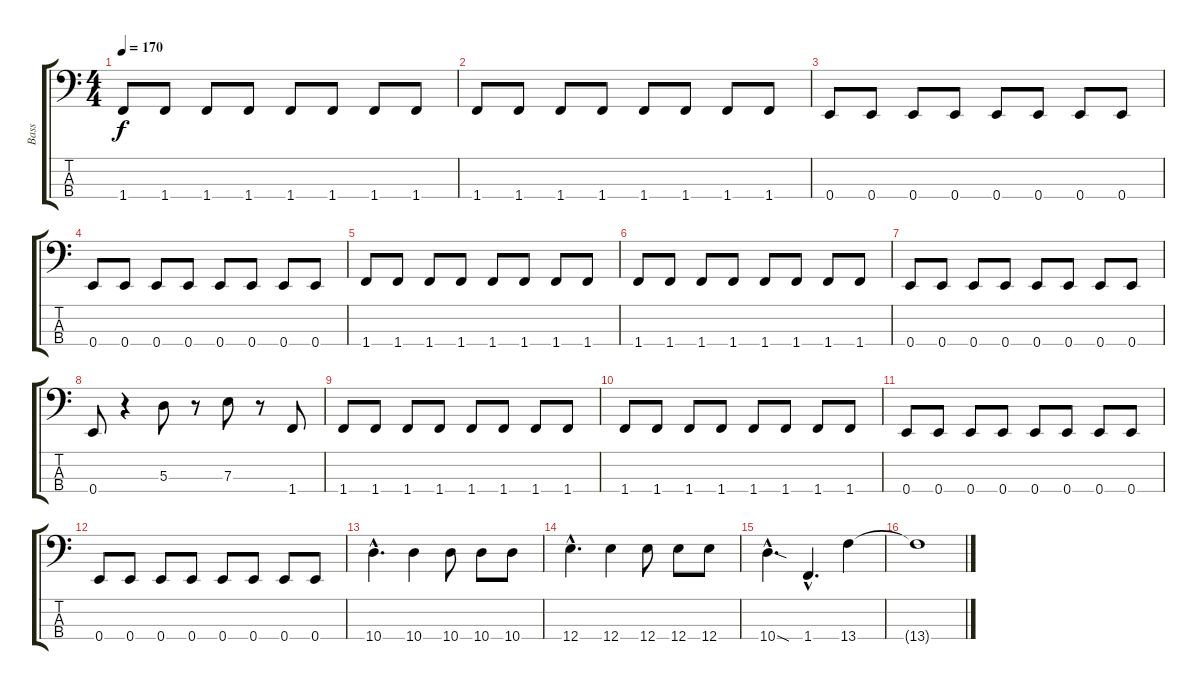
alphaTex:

\track ("Bass" "Bass") {instrument electricbassfinger}
\staff {score tabs}
\tuning (G2 D2 A1 E1) {hide}
\ts (4 4)
\tempo 170
\clef f4
\ks c
1.4.8{dy f} 1.4.8 1.4.8 1.4.8 1.4.8 1.4.8 1.4.8 1.4.8 |
1.4.8 1.4.8 1.4.8 1.4.8 1.4.8 1.4.8 1.4.8 1.4.8 |
0.4.8 0.4.8 0.4.8 0.4.8 0.4.8 0.4.8 0.4.8 0.4.8 |
0.4.8 0.4.8 0.4.8 0.4.8 0.4.8 0.4.8 0.4.8 0.4.8 |
1.4.8 1.4.8 1.4.8 1.4.8 1.4.8 1.4.8 1.4.8 1.4.8 |
1.4.8 1.4.8 1.4.8 1.4.8 1.4.8 1.4.8 1.4.8 1.4.8 |
0.4.8 0.4.8 0.4.8 0.4.8 0.4.8 0.4.8 0.4.8 0.4.8 |
0.4.8 r.4 5.3.8 r.8 7.3.8 r.8 1.4.8 |
1.4.8 1.4.8 1.4.8 1.4.8 1.4.8 1.4.8 1.4.8 1.4.8 |
1.4.8 1.4.8 1.4.8 1.4.8 1.4.8 1.4.8 1.4.8 1.4.8 |
0.4.8 0.4.8 0.4.8 0.4.8 0.4.8 0.4.8 0.4.8 0.4.8 |
0.4.8 0.4.8 0.4.8 0.4.8 0.4.8 0.4.8 0.4.8 0.4.8 |
10.4{hac}.4{d} 10.4.4 10.4.8 10.4.8 10.4.8 |
12.4{hac}.4{d} 12.4.4 12.4.8 12.4.8 12.4.8 |
10.4{sod hac}.4{d} 1.4{hac}.4{d} 13.4.4 |
13.4{t}.1
